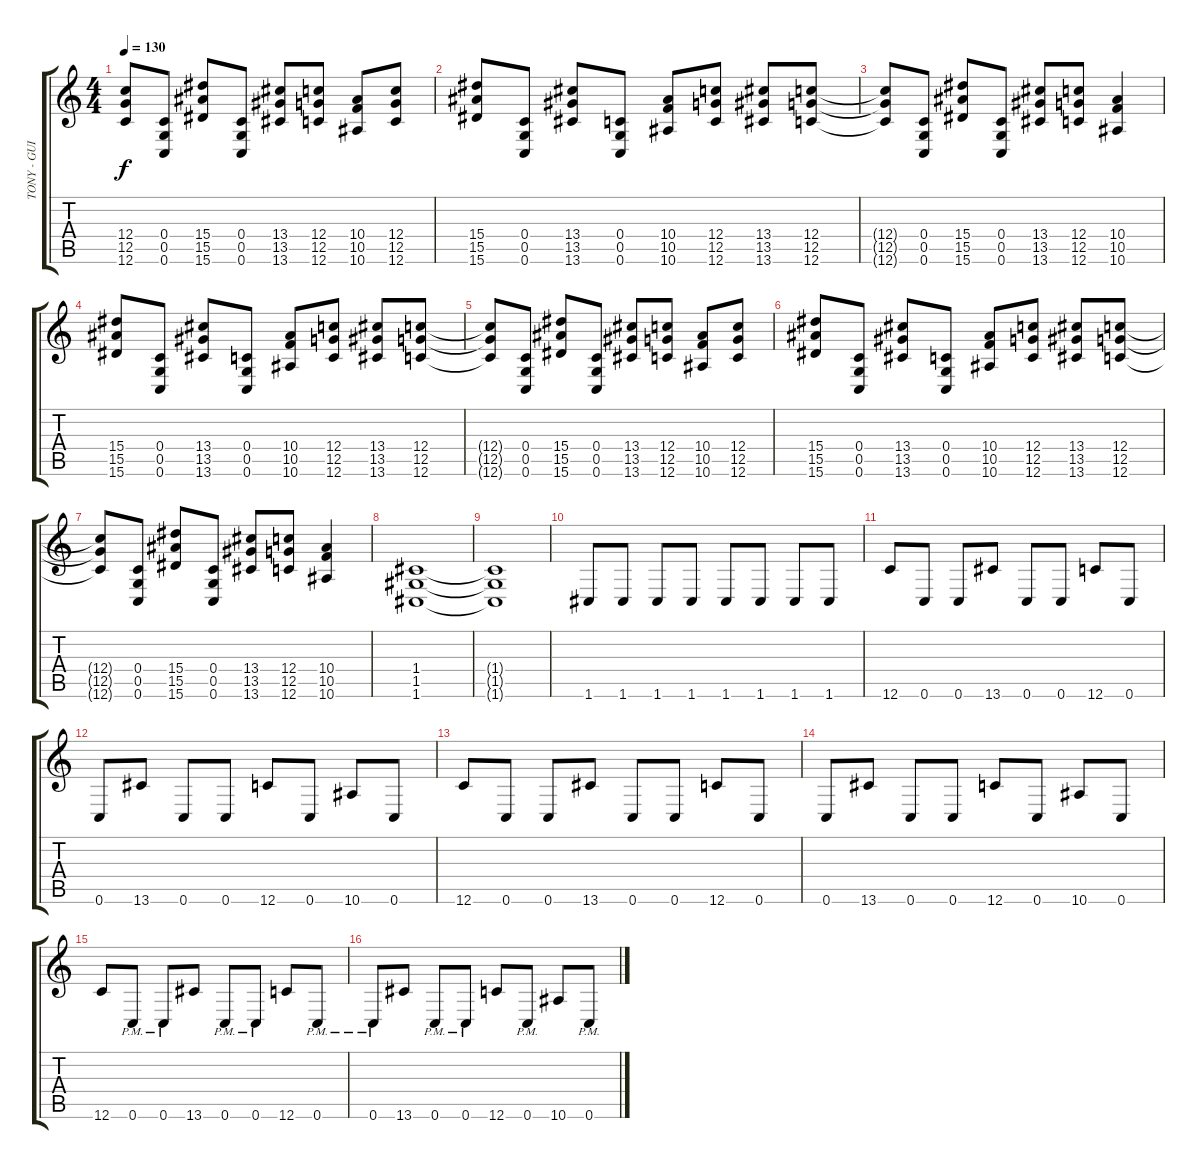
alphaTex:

\track ("TONY - GUITAR" "TONY - GUI") {instrument distortionguitar}
\staff {score tabs}
\tuning (D4 A3 F3 C3 G2 C2) {hide}
\ts (4 4)
\tempo 130
\clef g2
\ks c
(12.4{t} 12.5{t} 12.6{t}).8{dy f} (0.4 0.5 0.6).8 (15.4 15.5 15.6).8 (0.4 0.5 0.6).8 (13.4 13.5 13.6).8 (12.4 12.5 12.6).8 (10.4 10.5 10.6).8 (12.4 12.5 12.6).8 |
(15.4 15.5 15.6).8 (0.4 0.5 0.6).8 (13.4 13.5 13.6).8 (0.4 0.5 0.6).8 (10.4 10.5 10.6).8 (12.4 12.5 12.6).8 (13.4 13.5 13.6).8 (12.4 12.5 12.6).8 |
(12.4{t} 12.5{t} 12.6{t}).8 (0.4 0.5 0.6).8 (15.4 15.5 15.6).8 (0.4 0.5 0.6).8 (13.4 13.5 13.6).8 (12.4 12.5 12.6).8 (10.4 10.5 10.6).4 |
(15.4 15.5 15.6).8 (0.4 0.5 0.6).8 (13.4 13.5 13.6).8 (0.4 0.5 0.6).8 (10.4 10.5 10.6).8 (12.4 12.5 12.6).8 (13.4 13.5 13.6).8 (12.4 12.5 12.6).8 |
(12.4{t} 12.5{t} 12.6{t}).8 (0.4 0.5 0.6).8 (15.4 15.5 15.6).8 (0.4 0.5 0.6).8 (13.4 13.5 13.6).8 (12.4 12.5 12.6).8 (10.4 10.5 10.6).8 (12.4 12.5 12.6).8 |
(15.4 15.5 15.6).8 (0.4 0.5 0.6).8 (13.4 13.5 13.6).8 (0.4 0.5 0.6).8 (10.4 10.5 10.6).8 (12.4 12.5 12.6).8 (13.4 13.5 13.6).8 (12.4 12.5 12.6).8 |
(12.4{t} 12.5{t} 12.6{t}).8 (0.4 0.5 0.6).8 (15.4 15.5 15.6).8 (0.4 0.5 0.6).8 (13.4 13.5 13.6).8 (12.4 12.5 12.6).8 (10.4 10.5 10.6).4 |
(1.4 1.5 1.6).1 |
(1.4{t} 1.5{t} 1.6{t}).1 |
1.6.8 1.6.8 1.6.8 1.6.8 1.6.8 1.6.8 1.6.8 1.6.8 |
12.6.8 0.6.8 0.6.8 13.6.8 0.6.8 0.6.8 12.6.8 0.6.8 |
0.6.8 13.6.8 0.6.8 0.6.8 12.6.8 0.6.8 10.6.8 0.6.8 |
12.6.8 0.6.8 0.6.8 13.6.8 0.6.8 0.6.8 12.6.8 0.6.8 |
0.6.8 13.6.8 0.6.8 0.6.8 12.6.8 0.6.8 10.6.8 0.6.8 |
12.6.8 0.6{pm}.8 0.6{pm}.8 13.6.8 0.6{pm}.8 0.6{pm}.8 12.6.8 0.6{pm}.8 |
0.6{pm}.8 13.6.8 0.6{pm}.8 0.6{pm}.8 12.6.8 0.6{pm}.8 10.6.8 0.6{pm}.8
